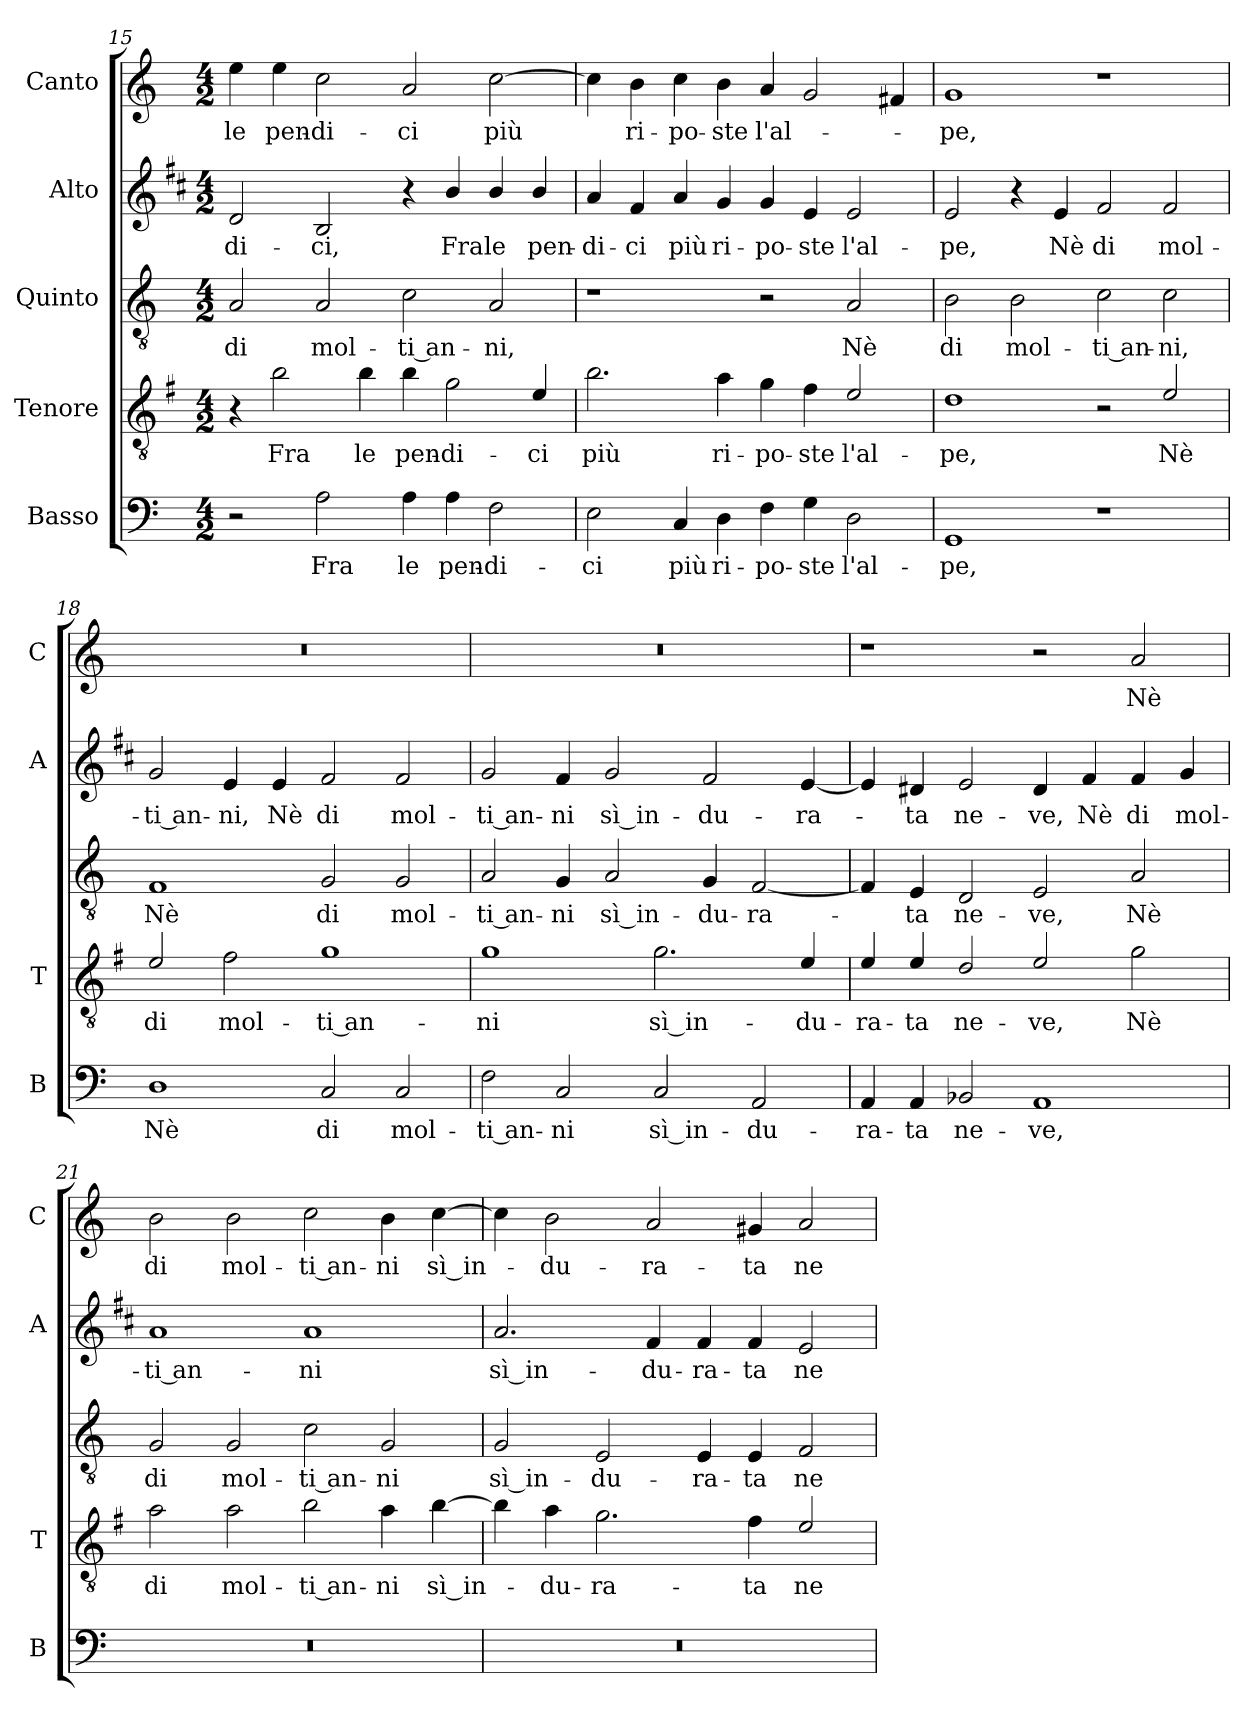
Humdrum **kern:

**kern	**text	**kern	**text	**kern	**text	**kern	**text	**kern	**text
*part5	*part5	*part4	*part4	*part3	*part3	*part2	*part2	*part1	*part1
*staff5	*staff5	*staff4	*staff4	*staff3	*staff3	*staff2	*staff2	*staff1	*staff1
*I"Basso	*	*I"Tenore	*	*I"Quinto	*	*I"Alto	*	*I"Canto	*
*I'B	*	*I'T	*	*	*	*I'A	*	*I'C	*
*clefF4	*	*clefGv2	*	*clefGv2	*	*clefG2	*	*clefG2	*
*	*	*ITrd4c7	*	*	*	*ITrd1c2	*	*	*
*k[]	*	*k[]	*	*k[]	*	*k[]	*	*k[]	*
*C:	*	*C:	*	*C:	*	*C:	*	*C:	*
*M4/2	*	*M4/2	*	*M4/2	*	*M4/2	*	*M4/2	*
=15	=15	=15	=15	=15	=15	=15	=15	=15	=15
!	!	!	!	!	!LO:LY:b	!	!LO:LY:b	!	!LO:LY:b
2r	.	4r	.	2A/	di	2c/	-di-	4ee\	le
!	!	!	!LO:LY:b	!	!	!	!	!	!LO:LY:b
.	.	2e\	Fra	.	.	.	.	4ee\	pen-
!	!LO:LY:b	!	!	!	!LO:LY:b	!	!LO:LY:b	!	!LO:LY:b
2A\	Fra	.	.	2A/	mol-	2A/	-ci,	2cc\	-di-
!	!	!	!LO:LY:b	!	!	!	!	!	!
.	.	4e\	le	.	.	.	.	.	.
!	!LO:LY:b	!	!LO:LY:b	!	!LO:LY:b	!	!	!	!LO:LY:b
4A\	le	4e\	pen-	2c\	-ti an-	4r	.	2a/	-ci
!	!LO:LY:b	!	!LO:LY:b	!	!	!	!LO:LY:b	!	!
4A\	pen-	2c\	-di-	.	.	4a/	Fra	.	.
!	!LO:LY:b	!	!	!	!LO:LY:b	!	!LO:LY:b	!	!LO:LY:b
2F\	-di-	.	.	2A/	-ni,	4a/	le	[2cc\	più
!	!	!	!LO:LY:b	!	!	!	!LO:LY:b	!	!
.	.	4A/	-ci	.	.	4a/	pen-	.	.
!!LO:PB:g=z
=16	=16	=16	=16	=16	=16	=16	=16	=16	=16
!	!LO:LY:b	!	!LO:LY:b	!	!	!	!LO:LY:b	!	!
2E\	-ci	2.e\	più	1r	.	4g/	-di-	4cc\]	.
!	!	!	!	!	!	!	!LO:LY:b	!	!LO:LY:b
.	.	.	.	.	.	4e/	-ci	4b\	ri-
!	!LO:LY:b	!	!	!	!	!	!LO:LY:b	!	!LO:LY:b
4C/	più	.	.	.	.	4g/	più	4cc\	-po-
!	!LO:LY:b	!	!LO:LY:b	!	!	!	!LO:LY:b	!	!LO:LY:b
4D\	ri-	4d\	ri-	.	.	4f/	ri-	4b\	-ste
!	!LO:LY:b	!	!LO:LY:b	!	!	!	!LO:LY:b	!	!LO:LY:b
4F\	-po-	4c\	-po-	2r	.	4f/	-po-	4a/	l'al-
!	!LO:LY:b	!	!LO:LY:b	!	!	!	!LO:LY:b	!	!
4G\	-ste	4B\	-ste	.	.	4d/	-ste	2g/	.
!	!LO:LY:b	!	!LO:LY:b	!	!LO:LY:b	!	!LO:LY:b	!	!
2D\	l'al-	2A/	l'al-	2A/	Nè	2d/	l'al-	.	.
.	.	.	.	.	.	.	.	4f#X/	.
=17	=17	=17	=17	=17	=17	=17	=17	=17	=17
!	!LO:LY:b	!	!LO:LY:b	!	!LO:LY:b	!	!LO:LY:b	!	!LO:LY:b
1GG	-pe,	1G	-pe,	2B\	di	2d/	-pe,	1g	-pe,
!	!	!	!	!	!LO:LY:b	!	!	!	!
.	.	.	.	2B\	mol-	4r	.	.	.
!	!	!	!	!	!	!	!LO:LY:b	!	!
.	.	.	.	.	.	4d/	Nè	.	.
!	!	!	!	!	!LO:LY:b	!	!LO:LY:b	!	!
1r	.	2r	.	2c\	-ti an-	2e/	di	1r	.
!	!	!	!LO:LY:b	!	!LO:LY:b	!	!LO:LY:b	!	!
.	.	2A/	Nè	2c\	-ni,	2e/	mol-	.	.
=18	=18	=18	=18	=18	=18	=18	=18	=18	=18
!	!LO:LY:b	!	!LO:LY:b	!	!LO:LY:b	!	!LO:LY:b	!	!
1D	Nè	2A/	di	1F	Nè	2f/	-ti an-	0r	.
!	!	!	!LO:LY:b	!	!	!	!LO:LY:b	!	!
.	.	2B\	mol-	.	.	4d/	-ni,	.	.
!	!	!	!	!	!	!	!LO:LY:b	!	!
.	.	.	.	.	.	4d/	Nè	.	.
!	!LO:LY:b	!	!LO:LY:b	!	!LO:LY:b	!	!LO:LY:b	!	!
2C/	di	1c	-ti an-	2G/	di	2e/	di	.	.
!	!LO:LY:b	!	!	!	!LO:LY:b	!	!LO:LY:b	!	!
2C/	mol-	.	.	2G/	mol-	2e/	mol-	.	.
=19	=19	=19	=19	=19	=19	=19	=19	=19	=19
!	!LO:LY:b	!	!LO:LY:b	!	!LO:LY:b	!	!LO:LY:b	!	!
2F\	-ti an-	1c	-ni	2A/	-ti an-	2f/	-ti an-	0r	.
!	!LO:LY:b	!	!	!	!LO:LY:b	!	!LO:LY:b	!	!
2C/	-ni	.	.	4G/	-ni	4e/	-ni	.	.
!	!	!	!	!	!LO:LY:b	!	!LO:LY:b	!	!
.	.	.	.	2A/	sì in-	2f/	sì in-	.	.
!	!LO:LY:b	!	!LO:LY:b	!	!	!	!	!	!
2C/	sì in-	2.c\	sì in-	.	.	.	.	.	.
!	!	!	!	!	!LO:LY:b	!	!LO:LY:b	!	!
.	.	.	.	4G/	-du-	2e/	-du-	.	.
!	!LO:LY:b	!	!	!	!LO:LY:b	!	!	!	!
2AA/	-du-	.	.	[2F/	-ra-	.	.	.	.
!	!	!	!LO:LY:b	!	!	!	!LO:LY:b	!	!
.	.	4A/	-du-	.	.	[4d/	-ra-	.	.
!!LO:LB:g=z
=20	=20	=20	=20	=20	=20	=20	=20	=20	=20
!	!LO:LY:b	!	!LO:LY:b	!	!	!	!	!	!
4AA/	-ra-	4A/	-ra-	4F/]	.	4d/]	.	1r	.
!	!LO:LY:b	!	!LO:LY:b	!	!LO:LY:b	!	!LO:LY:b	!	!
4AA/	-ta	4A/	-ta	4E/	-ta	4c#X/	-ta	.	.
!	!LO:LY:b	!	!LO:LY:b	!	!LO:LY:b	!	!LO:LY:b	!	!
2BB-X/	ne-	2G/	ne-	2D/	ne-	2d/	ne-	.	.
!	!LO:LY:b	!	!LO:LY:b	!	!LO:LY:b	!	!LO:LY:b	!	!
1AA	-ve,	2A/	-ve,	2E/	-ve,	4c#/	-ve,	2r	.
!	!	!	!	!	!	!	!LO:LY:b	!	!
.	.	.	.	.	.	4e/	Nè	.	.
!	!	!	!LO:LY:b	!	!LO:LY:b	!	!LO:LY:b	!	!LO:LY:b
.	.	2c\	Nè	2A/	Nè	4e/	di	2a/	Nè
!	!	!	!	!	!	!	!LO:LY:b	!	!
.	.	.	.	.	.	4f/	mol-	.	.
=21	=21	=21	=21	=21	=21	=21	=21	=21	=21
!	!	!	!LO:LY:b	!	!LO:LY:b	!	!LO:LY:b	!	!LO:LY:b
0r	.	2d\	di	2G/	di	1g	-ti an-	2b\	di
!	!	!	!LO:LY:b	!	!LO:LY:b	!	!	!	!LO:LY:b
.	.	2d\	mol-	2G/	mol-	.	.	2b\	mol-
!	!	!	!LO:LY:b	!	!LO:LY:b	!	!LO:LY:b	!	!LO:LY:b
.	.	2e\	-ti an-	2c\	-ti an-	1g	-ni	2cc\	-ti an-
!	!	!	!LO:LY:b	!	!LO:LY:b	!	!	!	!LO:LY:b
.	.	4d\	-ni	2G/	-ni	.	.	4b\	-ni
!	!	!	!LO:LY:b	!	!	!	!	!	!LO:LY:b
.	.	[4e\	sì in-	.	.	.	.	[4cc\	sì in-
=22	=22	=22	=22	=22	=22	=22	=22	=22	=22
!	!	!	!	!	!LO:LY:b	!	!LO:LY:b	!	!
0r	.	4e\]	.	2G/	sì in-	2.g/	sì in-	4cc\]	.
!	!	!	!LO:LY:b	!	!	!	!	!	!LO:LY:b
.	.	4d\	-du-	.	.	.	.	2b\	-du-
!	!	!	!LO:LY:b	!	!LO:LY:b	!	!	!	!
.	.	2.c\	-ra-	2E/	-du-	.	.	.	.
!	!	!	!	!	!	!	!LO:LY:b	!	!LO:LY:b
.	.	.	.	.	.	4e/	-du-	2a/	-ra-
!	!	!	!	!	!LO:LY:b	!	!LO:LY:b	!	!
.	.	.	.	4E/	-ra-	4e/	-ra-	.	.
!	!	!	!LO:LY:b	!	!LO:LY:b	!	!LO:LY:b	!	!LO:LY:b
.	.	4B\	-ta	4E/	-ta	4e/	-ta	4g#X/	-ta
!	!	!	!LO:LY:b	!	!LO:LY:b	!	!LO:LY:b	!	!LO:LY:b
.	.	2A/	ne-	2F/	ne-	2d/	ne-	2a/	ne-
=	=	=	=	=	=	=	=	=	=
*-	*-	*-	*-	*-	*-	*-	*-	*-	*-
